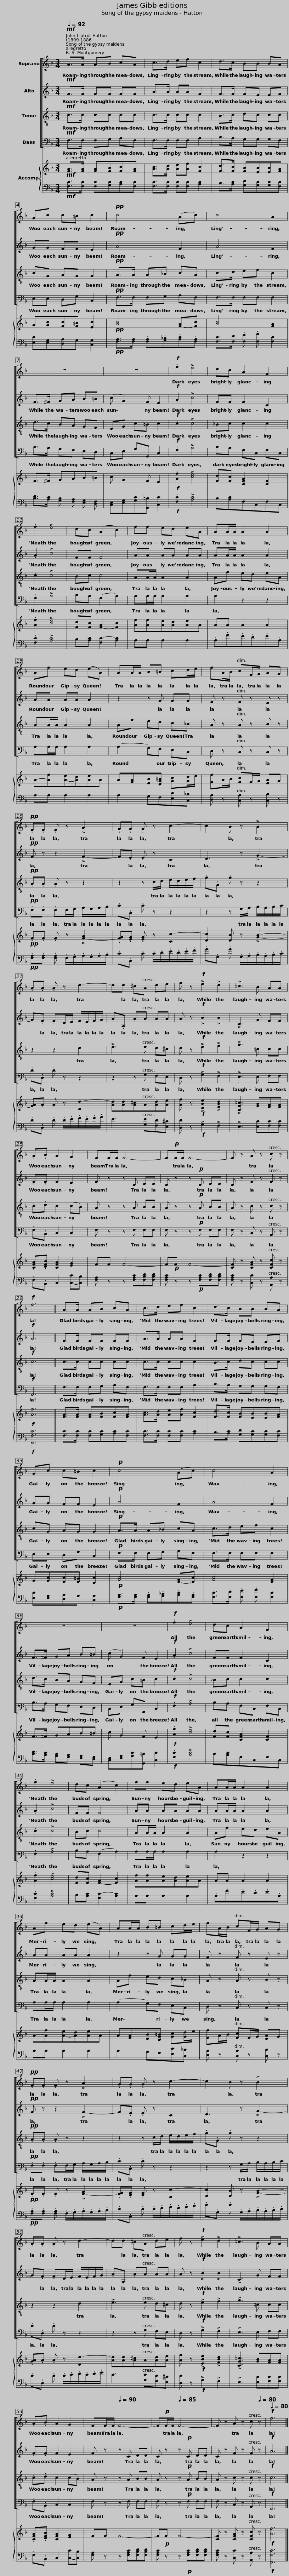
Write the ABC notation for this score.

X:1
%%score [ 1 2 3 4 ] { 5 | 6 }
L:1/8
Q:1/4=92
M:3/4
I:linebreak $
K:F
V:1 treble
V:2 treble
V:3 treble-8
V:4 bass
V:5 treble
V:6 bass
V:1
!mf! A>A AB cA | c>d ef c2 | d>c BB BA |$ Gc c=B c2 |!pp! c4 (Ac) | %5
 c4 A2 |$ z6 | z6 |!f! .f2 !>!e4 | dc A2 F2 |$ %10
 .f2 !>!e4 | dc (A2 c2) | ff ed eA | AA/A/ A2 A2 |$ Af ed (eA) | %15
 AA/A/ B=B cd/e/ | fA/B/ cF/G/ AG |$!pp! .F.F .F z !>!A2 | .G.G .G z c2- | c2 B z !>!B2 | %20
 .A.A .A z d2- |$ dd ^cA de | f z!f! !>!e2 !>!d2 | !>!=c3 B AA | .A.B A2 G2 | %25
 FF/F/ F4- |$ F!p!F/F/ F4- | F z A z c z |!f! f6 || A>A AB cA | %30
 c>d ef c2 |$ d>c BB BA | Gc c=B c2 |!p! c4 (Ac) | c4 A2 |$ %35
 z6 | z6 |!f! .f2 !>!e4 | dc A2 F2 |$ .f2 !>!e4 | %40
 dc (A2 c2) | ff ed eA | AA/A/ A2 A2 | Af ed (eA) |$ AA/A/ B=B cd/e/ | %45
 fA/B/ cF/G/ AG |!pp! .F.F .F z !>!A2 | .G.G .G z c2- |$ c2 B z !>!B2 | .A.A .A z d2- | %50
 dd ^cA de | f z!f! !>!e2 !>!d2 |$ !>!=c3 B AA | .A.B A2 G2 | FF/F/[Q:1/4=90] F4- | %55
[Q:1/4=88] F[Q:1/4=10]!p![Q:1/4=87]F/[Q:1/4=87]F/[Q:1/4=85] F4- |[Q:1/4=83] F[Q:1/4=83] z[Q:1/4=82] A[Q:1/4=81] z[Q:1/4=81] c[Q:1/4=80] z |!f![Q:1/4=80] f6 |] %58
V:2
!mf! F>F FF FF | A>A AA F2 | F>F FE EF |$ GG FF E2 |!pp! A4 F2 | %5
 A4 F2 |$ F>^F GA B=B | (c G2) F E2 |!f! .A2 !>!c4 | FF F2 C2 |$ %10
 .A2 !>!c4 | FF F4 | AA AA AA | AA/A/ A2 A2 |$ AA AA A2 | %15
 z2 z G GG | F z F z E z |$!pp! F z z2 !>!F2- | F.E .E z C2 | D3 z !>!G2- | %20
 G.F .FD/E/ F/E/F/G/ |$ .A.A, .AA AA | A z!f! !>!B2 !>!B2 | !>!C3 G FF | .F.F F2 E2 | %25
 F z z C DD |$ C z z!p! C DD | C z F z F z |!f! A6 || F>F FF FF | %30
 A>A AA F2 |$ F>F FE EF | GG FF E2 |!p! A4 F2 | A4 F2 |$ %35
 F>^F GA B=B | (c G2) F E2 |!f! .A2 !>!c4 | FF F2 C2 |$ .A2 !>!c4 | %40
 FF F4 | AA AA AA | AA/A/ A2 A2 | AA AA A2 |$ z2 z G GG | %45
 F z F z E z |!pp! F z z2 !>!F2- | F.E .E z C2 |$ D3 z !>!G2- | G.F .FD/E/ F/E/F/G/ | %50
 .A.A, .AA AA | A z!f! !>!B2 !>!B2 |$ !>!C3 G FF | .F.F F2 E2 | F z z C DD | %55
 C z z!p! C DD | C z F z F z |!f! A6 |] %58
V:3
!mf! c>c cc cc | c>c cc c2 | B>c dc cc |$ cG AG G2 |!pp! A>A A_B cA | %5
 c>d ef c2 |$ d>c BA GF | EG c=B c2 |!f! .c2 !>!c4 | _Bc c2 c2 |$ %10
 .c2 !>!c4 | Bc c4 | AA/A/ A2 A2 | Af ed eA |$ AA/A/ A2 A2 | %15
 Af ed c_B | A z A z B z |$!pp! .A.A .A z z2 | z2 z c/d/ e/d/e/f/ | .g.G .g z z2 | %20
 z2 z2 d2 |$ !>!e3 e d^c | d z!f! !>!e2 !>!f2 | !>!g3 =c cc | .c.d c2 (cB) | %25
 A z z A BB |$ A z z!p! A BB | A z c z c z |!f! c6 || c>c cc cc | %30
 c>c cc c2 |$ B>c dc cc | cG AG G2 |!p! A>A A_B cA | c>d ef c2 |$ %35
 d>c BA GF | EG c=B c2 |!f! .c2 !>!c4 | _Bc c2 c2 |$ .c2 !>!c4 | %40
 Bc c4 | AA/A/ A2 A2 | Af ed eA | AA/A/ A2 A2 |$ Af ed c_B | %45
 A z A z B z |!pp! .A.A .A z z2 | z2 z c/d/ e/d/e/f/ |$ .g.G .g z z2 | z2 z2 d2 | %50
 !>!e3 e d^c | d z!f! !>!e2 !>!f2 |$ !>!g3 =c cc | .c.d c2 (cB) | A z z A BB | %55
 A z z!p! A BB | A z c z c z |!f! c6 |] %58
V:4
!mf! F,>F, F,G, A,F, | F,>F, F,F, A,2 | B,>A, G,G, G,F, |$ E,E, D,G, C,2 |!pp! F,>F, F,G, A,F, | %5
 F,>F, F,F, F,2 |$ B,>A, G,F, E,D, | C,E, G,G,, C,2 |!f! .F,2 !>!A,4 | B,A, F,C, F,C, |$ %10
 .F,2 !>!A,4 | B,A, (F,2 A,2) | A,A,/A,/ A,2 A,2 | A,2 z2 z2 |$ A,A,/A,/ A,2 A,2 | %15
 (A,2 G,)F, E,C, | D, z C, z C, z |$!pp! .F,.F, .F,F,/G,/ A,/G,/A,/B,/ | .C.C, .C z z2 | z2 z G,/A,/ B,/A,/B,/C/ | %20
 .D.D, .D z z2 |$ z2 z G, F,E, | D, z!f! !>!G,2 !>!F,2 | !>!E,3 E, F,F, | .F,.B,, C,2 C,2 | %25
 F, z z F, F,F, |$ F, z z!p! F, F,F, | F, z C, z A,, z |!f! F,,6 || F,>F, F,G, A,F, | %30
 F,>F, F,F, A,2 |$ B,>A, G,G, G,F, | E,E, D,G, C,2 |!p! F,>F, F,G, A,F, | F,>F, F,F, F,2 |$ %35
 B,>A, G,F, E,D, | C,E, G,G,, C,2 |!f! .F,2 !>!A,4 | B,A, F,C, F,C, |$ .F,2 !>!A,4 | %40
 B,A, (F,2 A,2) | A,A,/A,/ A,2 A,2 | A,2 z2 z2 | A,A,/A,/ A,2 A,2 |$ (A,2 G,)F, E,C, | %45
 D, z C, z C, z |!pp! .F,.F, .F,F,/G,/ A,/G,/A,/B,/ | .C.C, .C z z2 |$ z2 z G,/A,/ B,/A,/B,/C/ | .D.D, .D z z2 | %50
 z2 z G, F,E, | D, z!f! !>!G,2 !>!F,2 |$ !>!E,3 E, F,F, | .F,.B,, C,2 C,2 | F, z z F, F,F, | %55
 F, z z!p! F, F,F, | F, z C, z A,, z |!f! F,,6 |] %58
V:5
!mf! [FA]>[FA] [FA][FB][Fc][FA] | [Ac]>[Ad] [Ae][Af] [Fc]2 | [Fd]>[Fc] [FB][EB][EB][FA] |$ G[Gc][Fc][F=B] [Ec]2 |!pp! [Ac]4 [FA]-[Fc] | %5
 [Ac]4 [FA]2 |$ F>^F GAB=B | c G2 F E2 |!f! .[Af]2 !>![ce]4 | [Fd][Fc] [CFA]2 [CF]2 |$ %10
 .[Af]2 !>![ce]4 | [Fd][Fc] [FA]2- [Fc]2 | [Af][Af][Ae][Ad][Ae]A | AA A2 A2 |$ A-[Af][Ae]-[Ad][Ae]A | %15
 A[FA][EB][DG=B] [Gc][Gd]/e/ | [Ff]A/B/ [Fc]F/G/ [EA]G |$!pp! .F.F .F z !>![FA]2- | .[FG].[EG] .[EG] z [Cc]2- | [Dc]2 [DB] z !>![GB]2- | %20
 .[GA].A .A z [Dd]2- |$ [Ad][Ad][A^c]A[Ad][Ae] | [Af] z!f! !>![EBe]2 !>![FBd]2 | !>![CG=c]3 [GB][FA][FA] | .[CFA].[DFB] [CFA]2 [EG]2 | %25
 FF F4- |$ F!p!F F4- | [CF] z [CFA] z [CFc] z |!f! [Af]6 || [FA]>[FA] [FA][FB][Fc][FA] | %30
 [Ac]>[Ad] [Ae][Af] [Fc]2 |$ [Fd]>[Fc] [FB][EB][EB][FA] | G[Gc][Fc][F=B] [Ec]2 |!p! [Ac]4 [FA]-[Fc] | [Ac]4 [FA]2 |$ %35
 F>^F GAB=B | c G2 F E2 |!f! .[Af]2 !>![ce]4 | [Fd][Fc] [CFA]2 [CF]2 |$ .[Af]2 !>![ce]4 | %40
 [Fd][Fc] [FA]2- [Fc]2 | [Af][Af][Ae][Ad][Ae]A | AA A2 A2 | A-[Af][Ae]-[Ad][Ae]A |$ A[FA][EB][DG=B] [Gc][Gd]/e/ | %45
 [Ff]A/B/ [Fc]F/G/ [EA]G |!pp! .F.F .F z !>![FA]2- | .[FG].[EG] .[EG] z [Cc]2- |$ [Dc]2 [DB] z !>![GB]2- | .[GA].A .A z [Dd]2- | %50
 [Ad][Ad][A^c]A[Ad][Ae] | [Af] z!f! !>![EBe]2 !>![FBd]2 |$ !>![CG=c]3 [GB][FA][FA] | .[CFA].[DFB] [CFA]2 [EG]2 | FF F4- | %55
 F!p!F F4- | [CF] z [CFA] z [CFc] z |!f! [Af]6 |] %58
V:6
!mf! [F,C]>[F,C] [F,C][G,C][A,C][F,C] | [F,C]>[F,C] [F,C][F,C] [A,C]2 | B,>[A,C] [G,D][G,C][G,C][F,C] |$ [E,C][E,G,][D,A,]G, [C,G,]2 |!pp! [F,A,]>[F,A,] .[F,A,].[G,_B,].[A,C].[F,A,] | %5
 [F,C]>[F,D] .[F,E] .[F,F] [F,C]2 |$ [B,D]>[A,C] [G,B,] [F,A,] [E,G,] [D,F,] | [C,E,][E,G,][G,C][G,,=B,] [C,C]2 |!f! .[F,C]2 !>![A,C]4 | B,[A,C]F,C,F,C, |$ %10
 .[F,C]2 !>![A,C]4 | B,[A,C] [F,C]2- [A,C]2 | A,A, A,2 A,2 | .A,.F.E.D.E.A, |$ A,A, A,2 A,2 | %15
 A,2 G,F,[E,C][C,_B,] | [D,A,] z [C,A,] z [C,B,] z |$!pp! .[F,A,].[F,A,] .[F,A,] .F,/.G,/.A,/.G,/.A,/.B,/ | .C.C, .C .C/.D/.E/.D/.E/.F/ | .G.G, .G .G,/.A,/.B,/.A,/.B,/.C/ | %20
 .D.D, .D .D/.E/.F/.E/.F/.G/ |$ E3 [G,E][F,D][E,^C] | [D,D] z!f! !>!G,2 !>!F,2 | !>!E,3 [E,C][F,C][F,C] | .F,.B,, C,2 [C,C]-[C,B,] | %25
 [F,A,] z z [F,A,C][F,B,D][F,B,D] |$ [F,A,C] z z!p! [F,A,C][F,B,D][F,B,D] | [F,A,C] z [C,C] z [A,,A,] z |!f! [F,,F,C]6 || [F,C]>[F,C] [F,C][G,C][A,C][F,C] | %30
 [F,C]>[F,C] [F,C][F,C] [A,C]2 |$ B,>[A,C] [G,D][G,C][G,C][F,C] | [E,C][E,G,][D,A,]G, [C,G,]2 |!p! [F,A,]>[F,A,] .[F,A,].[G,_B,].[A,C].[F,A,] | [F,C]>[F,D] .[F,E] .[F,F] [F,C]2 |$ %35
 [B,D]>[A,C] [G,B,][F,A,] [E,G,][D,F,] | [C,E,][E,G,][G,C][G,,=B,] [C,C]2 |!f! .[F,C]2 !>![A,C]4 | B,[A,C]F,C,F,C, |$ .[F,C]2 !>![A,C]4 | %40
 B,[A,C] [F,C]2- [A,C]2 | A,A, A,2 A,2 | .A,.F.E.D.E.A, | A,A, A,2 A,2 |$ A,2 G,F,[E,C][C,_B,] | %45
 [D,A,] z [C,A,] z [C,B,] z |!pp! .[F,A,].[F,A,] .[F,A,] .F,/.G,/.A,/.G,/.A,/.B,/ | .C.C, .C .C/.D/.E/.D/.E/.F/ |$ .G.G, .G .G,/.A,/.B,/.A,/.B,/.C/ | .D.D, .D .D/.E/.F/.E/.F/.G/ | %50
 E3 [G,E][F,D][E,^C] | [D,D] z!f! !>!G,2 !>!F,2 |$ !>!E,3 [E,C][F,C][F,C] | .F,.B,, C,2 [C,C]-[C,B,] | [F,A,] z z [F,A,C][F,B,D][F,B,D] | %55
 [F,A,C] z z!p! [F,A,C][F,B,D][F,B,D] | [F,A,C] z [C,C] z [A,,A,] z |!f! [F,,F,C]6 |] %58
